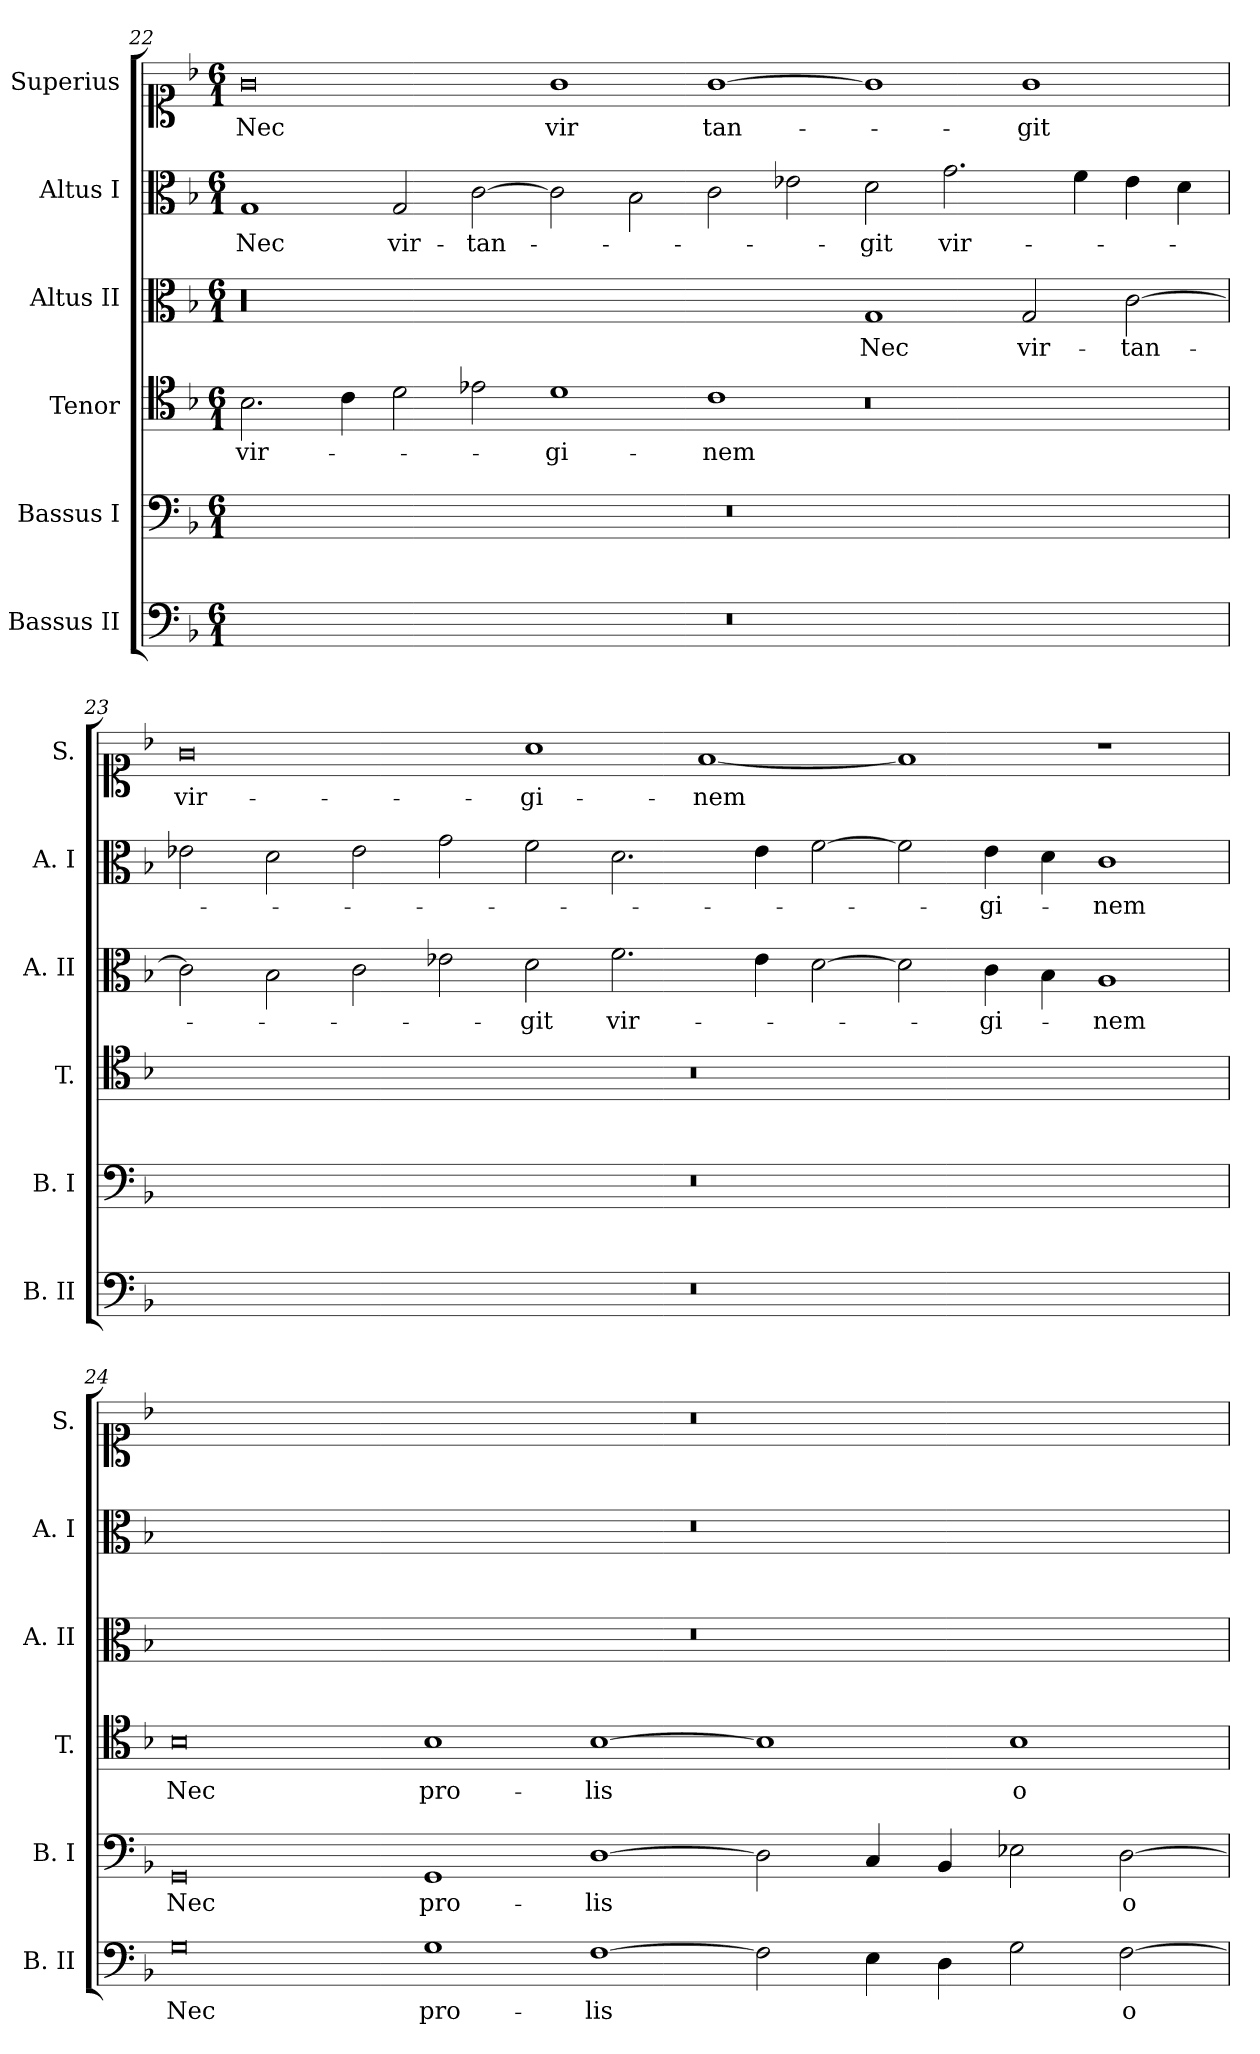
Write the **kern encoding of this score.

**kern	**text	**kern	**text	**kern	**text	**kern	**text	**kern	**text	**kern	**text
*part6	*part6	*part5	*part5	*part4	*part4	*part3	*part3	*part2	*part2	*part1	*part1
*staff6	*staff6	*staff5	*staff5	*staff4	*staff4	*staff3	*staff3	*staff2	*staff2	*staff1	*staff1
*I"Bassus II	*	*I"Bassus I	*	*I"Tenor	*	*I"Altus II	*	*I"Altus I	*	*I"Superius	*
*I'B. II	*	*I'B.  I	*	*I'T.	*	*I'A. II	*	*I'A. I	*	*I'S.	*
!!LO:LB:g=z
*clefF4	*	*clefF4	*	*clefC4	*	*clefC3	*	*clefC3	*	*clefC1	*
*k[b-]	*	*k[b-]	*	*k[b-]	*	*k[b-]	*	*k[b-]	*	*k[b-]	*
*F:	*	*F:	*	*F:	*	*F:	*	*F:	*	*F:	*
*M6/1	*	*M6/1	*	*M6/1	*	*M6/1	*	*M6/1	*	*M6/1	*
=22	=22	=22	=22	=22	=22	=22	=22	=22	=22	=22	=22
00.r	.	00.r	.	2.B-\	vir-	00r	.	1G	Nec	0g	Nec
.	.	.	.	4c\	.	.	.	.	.	.	.
.	.	.	.	2d\	.	.	.	2G/	vir-	.	.
.	.	.	.	2e-i\	.	.	.	[2c\	-tan-	.	.
.	.	.	.	1d	-gi-	.	.	2c\]	.	1g	vir
.	.	.	.	.	.	.	.	2B-\	.	.	.
.	.	.	.	1c	-nem	.	.	2c\	.	[1g	tan-
.	.	.	.	.	.	.	.	2e-i\	.	.	.
.	.	.	.	0r	.	1G	Nec	2d\	-git	1g]	.
.	.	.	.	.	.	.	.	2.g\	vir-	.	.
.	.	.	.	.	.	2G/	vir-	.	.	1g	-git
.	.	.	.	.	.	.	.	4f\	.	.	.
.	.	.	.	.	.	[2c\	-tan-	4e-i\	.	.	.
.	.	.	.	.	.	.	.	4d\	.	.	.
!!LO:LB:g=z
=23	=23	=23	=23	=23	=23	=23	=23	=23	=23	=23	=23
00.r	.	00.r	.	00.r	.	2c\]	.	2e-i\	.	0g	vir-
.	.	.	.	.	.	2B-\	.	2d\	.	.	.
.	.	.	.	.	.	2c\	.	2e-i\	.	.	.
.	.	.	.	.	.	2e-i\	.	2g\	.	.	.
.	.	.	.	.	.	2d\	-git	2f\	.	1a	-gi-
.	.	.	.	.	.	2.f\	vir-	2.d\	.	.	.
.	.	.	.	.	.	.	.	.	.	[1f	-nem
.	.	.	.	.	.	4e-i\	.	4e-i\	.	.	.
.	.	.	.	.	.	[2d\	.	[2f\	.	.	.
.	.	.	.	.	.	2d\]	.	2f\]	.	1f]	.
.	.	.	.	.	.	4c\	-gi-	4e-i\	-gi-	.	.
.	.	.	.	.	.	4B-\	.	4d\	.	.	.
.	.	.	.	.	.	1A	-nem	1c	-nem	1r	.
=24	=24	=24	=24	=24	=24	=24	=24	=24	=24	=24	=24
0G	Nec	0GG	Nec	0B-	Nec	00.r	.	00.r	.	00.r	.
1G	pro-	1GG	pro-	1B-	pro-	.	.	.	.	.	.
[1F	-lis	[1D	-lis	[1B-	-lis	.	.	.	.	.	.
2F\]	.	2D\]	.	1B-]	.	.	.	.	.	.	.
4E\	.	4C/	.	.	.	.	.	.	.	.	.
4D\	.	4BB-/	.	.	.	.	.	.	.	.	.
2G\	.	2E-X\	.	1B-	o-	.	.	.	.	.	.
[2F\	o-	[2D\	o-	.	.	.	.	.	.	.	.
=	=	=	=	=	=	=	=	=	=	=	=
*-	*-	*-	*-	*-	*-	*-	*-	*-	*-	*-	*-
